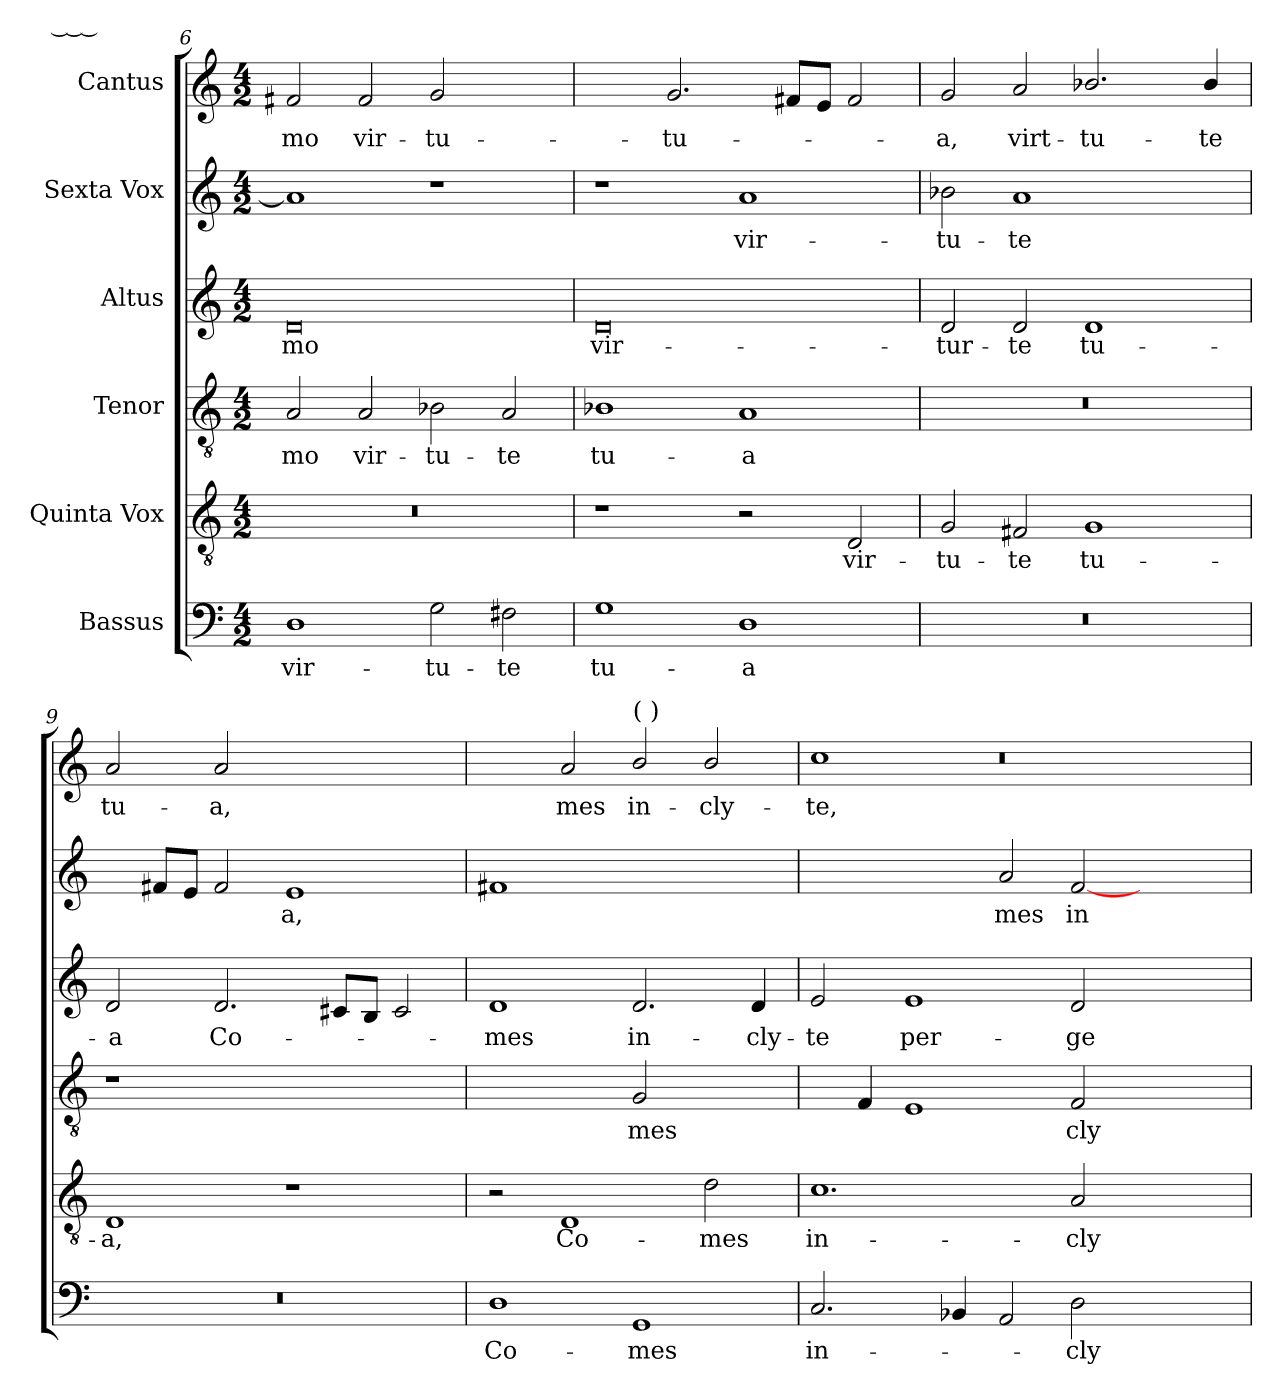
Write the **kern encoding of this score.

**kern	**text	**kern	**text	**kern	**text	**kern	**text	**kern	**text	**kern	**text
*part6	*part6	*part5	*part5	*part4	*part4	*part3	*part3	*part2	*part2	*part1	*part1
*staff6	*staff6	*staff5	*staff5	*staff4	*staff4	*staff3	*staff3	*staff2	*staff2	*staff1	*staff1
*I"Bassus	*	*I"Quinta Vox	*	*I"Tenor	*	*I"Altus	*	*I"Sexta Vox	*	*I"Cantus	*
!!LO:LB:g=z
*clefF4	*	*clefGv2	*	*clefGv2	*	*clefG2	*	*clefG2	*	*clefG2	*
*k[]	*	*k[]	*	*k[]	*	*k[]	*	*k[]	*	*k[]	*
*C:	*	*C:	*	*C:	*	*C:	*	*C:	*	*C:	*
*M4/2	*	*M4/2	*	*M4/2	*	*M4/2	*	*M4/2	*	*M4/2	*
=6	=6	=6	=6	=6	=6	=6	=6	=6	=6	=6	=6
!	!LO:LY:b	!	!	!	!LO:LY:b	!	!LO:LY:b	!	!LO:LY:b	!	!LO:LY:b
*	*	*	*	*	*	*	*	*	*	*^	*
1D	vir-	0r	.	2A	-mo	0d	-mo	1a]	____	2f#X	2g\yy	mo
!	!	!	!	!	!LO:LY:b	!	!	!	!	!	!	!LO:LY:b
.	.	.	.	2A	vir-	.	.	.	.	2f#	2ryy	-vir-
!	!LO:LY:b	!	!	!	!LO:LY:b	!	!	!	!	!	!	!LO:LY:b
2G	-tu-	.	.	2B-X	-tu-	.	.	1r	.	2g	2ryy	-tu-
!	!LO:LY:b	!	!	!	!LO:LY:b	!	!	!	!	!	!	!LO:LY:b
2F#X	-te	.	.	2A	-te	.	.	.	.	[2ayy	2ryy	-te
=7	=7	=7	=7	=7	=7	=7	=7	=7	=7	=7	=7	=7
!	!LO:LY:b	!	!	!	!LO:LY:b	!	!LO:LY:b	!	!	!	!	!
1G	tu-	1r	.	1B-X	tu-	0d	vir-	1r	.	2ayy]	0ryy	.
!	!	!	!	!	!	!	!	!	!	!	!	!LO:LY:b
.	.	.	.	.	.	.	.	.	.	2.g	.	tu-
!	!LO:LY:b	!	!	!	!LO:LY:b	!	!	!	!LO:LY:b	!	!	!
1D	-a	2r	.	1A	-a	.	.	1a	vir-	.	.	.
.	.	.	.	.	.	.	.	.	.	8f#L	.	.
.	.	.	.	.	.	.	.	.	.	8eJ	.	.
!	!	!	!LO:LY:b	!	!	!	!	!	!	!	!	!
.	.	2D	vir-	.	.	.	.	.	.	2f#	.	.
=8	=8	=8	=8	=8	=8	=8	=8	=8	=8	=8	=8	=8
!	!	!	!LO:LY:b	!	!	!	!LO:LY:b	!	!LO:LY:b	!	!	!LO:LY:b
0r	.	2G	-tu-	0r	.	2d	-tur-	2b-X	-tu-	2g	2ryy	-a,
!	!	!	!LO:LY:b	!	!	!	!LO:LY:b	!	!LO:LY:b	!	!	!LO:LY:b
.	.	2F#X	-te	.	.	2d	-te	1a	-te	2a	2g\yy	virt-
!	!	!	!LO:LY:b	!	!	!	!LO:LY:b	!	!	!	!	!LO:LY:b
.	.	1G	tu-	.	.	1d	tu-	.	.	2.b-X	2.g\yy	-tu-
!	!	!	!	!	!	!	!	!	!LO:LY:b	!	!	!
.	.	.	.	.	.	.	.	[2gyy	tu-	.	.	.
!	!	!	!	!	!	!	!	!	!	!	!	!LO:LY:b
.	.	.	.	.	.	.	.	.	.	4b-	4g\yy	-te
=9	=9	=9	=9	=9	=9	=9	=9	=9	=9	=9	=9	=9
!	!	!	!LO:LY:b	!	!	!	!LO:LY:b	!	!	!	!	!LO:LY:b
0r	.	1D	-a,	1r	.	2d	-a	4gyy]	.	2a	2g\yy	-tu-
.	.	.	.	.	.	.	.	8f#L	.	.	.	.
.	.	.	.	.	.	.	.	8eJ	.	.	.	.
!	!	!	!	!	!	!	!LO:LY:b	!	!	!	!	!LO:LY:b
.	.	.	.	.	.	2.d	Co-	2f#	.	2a	2g\yy	-a,
!	!	!	!	!	!LO:LY:b	!	!	!	!LO:LY:b	!	!	!LO:LY:b
.	.	1r	.	[1Ayy	Co-	.	.	1e	-a,	[1ayy	2ryy	Co-
.	.	.	.	.	.	8c#L	.	.	.	.	.	.
.	.	.	.	.	.	8BJ	.	.	.	.	.	.
.	.	.	.	.	.	2c#	.	.	.	.	2ryy	.
=10	=10	=10	=10	=10	=10	=10	=10	=10	=10	=10	=10	=10
!	!LO:LY:b	!	!	!	!	!	!LO:LY:b	!	!	!	!	!
1D	Co-	2r	.	1Ayy]	.	1d	-mes	1f#X	.	2ayy]	0ryy	.
!	!	!	!LO:LY:b	!	!	!	!	!	!	!	!	!LO:LY:b
.	.	1D	Co-	.	.	.	.	.	.	2a	.	mes
!	!	!	!	!	!	!	!	!	!	!LO:TX:a:t=(  )	!	!
!	!LO:LY:b	!	!	!	!LO:LY:b	!	!LO:LY:b	!	!LO:LY:b	!	!	!LO:LY:b
1GG	-mes	.	.	2G	-mes	2.d	in-	[1gyy	Co-	2b	.	in-
!	!	!	!LO:LY:b	!	!LO:LY:b	!	!	!	!	!	!	!LO:LY:b
.	.	2d	-mes	[2Gyy	in-	.	.	.	.	2b	.	-cly-
!	!	!	!	!	!	!	!LO:LY:b	!	!	!	!	!
.	.	.	.	.	.	4d	-cly-	.	.	.	.	.
=11	=11	=11	=11	=11	=11	=11	=11	=11	=11	=11	=11	=11
!	!LO:LY:b	!	!LO:LY:b	!	!	!	!LO:LY:b	!	!	!	!	!LO:LY:b
2.C	in-	1.c	in-	4Gyy]	.	2e	-te	1gyy]	.	1cc	0ryy	-te,
.	.	.	.	4F	.	.	.	.	.	.	.	.
!	!	!	!	!	!	!	!LO:LY:b	!	!	!	!	!
.	.	.	.	1E	.	1e	per-	.	.	.	.	.
4BB-X	.	.	.	.	.	.	.	.	.	.	.	.
!	!	!	!	!	!	!	!	!	!LO:LY:b	!	!	!
2AA	.	.	.	.	.	.	.	2a	-mes	0r	.	.
!	!LO:LY:b	!	!LO:LY:b	!	!LO:LY:b	!	!LO:LY:b	!	!LO:LY:b	!	!	!
2D	-cly-	2A	-cly-	2F	-cly-	2d	-ge	[2f	in-	.	.	.
1ryy	.	1ryy	.	1ryy	.	1ryy	.	1ryy	.	.	1ryy	.
*	*	*	*	*	*	*	*	*	*	*v	*v	*
=	=	=	=	=	=	=	=	=	=	=	=
*-	*-	*-	*-	*-	*-	*-	*-	*-	*-	*-	*-
